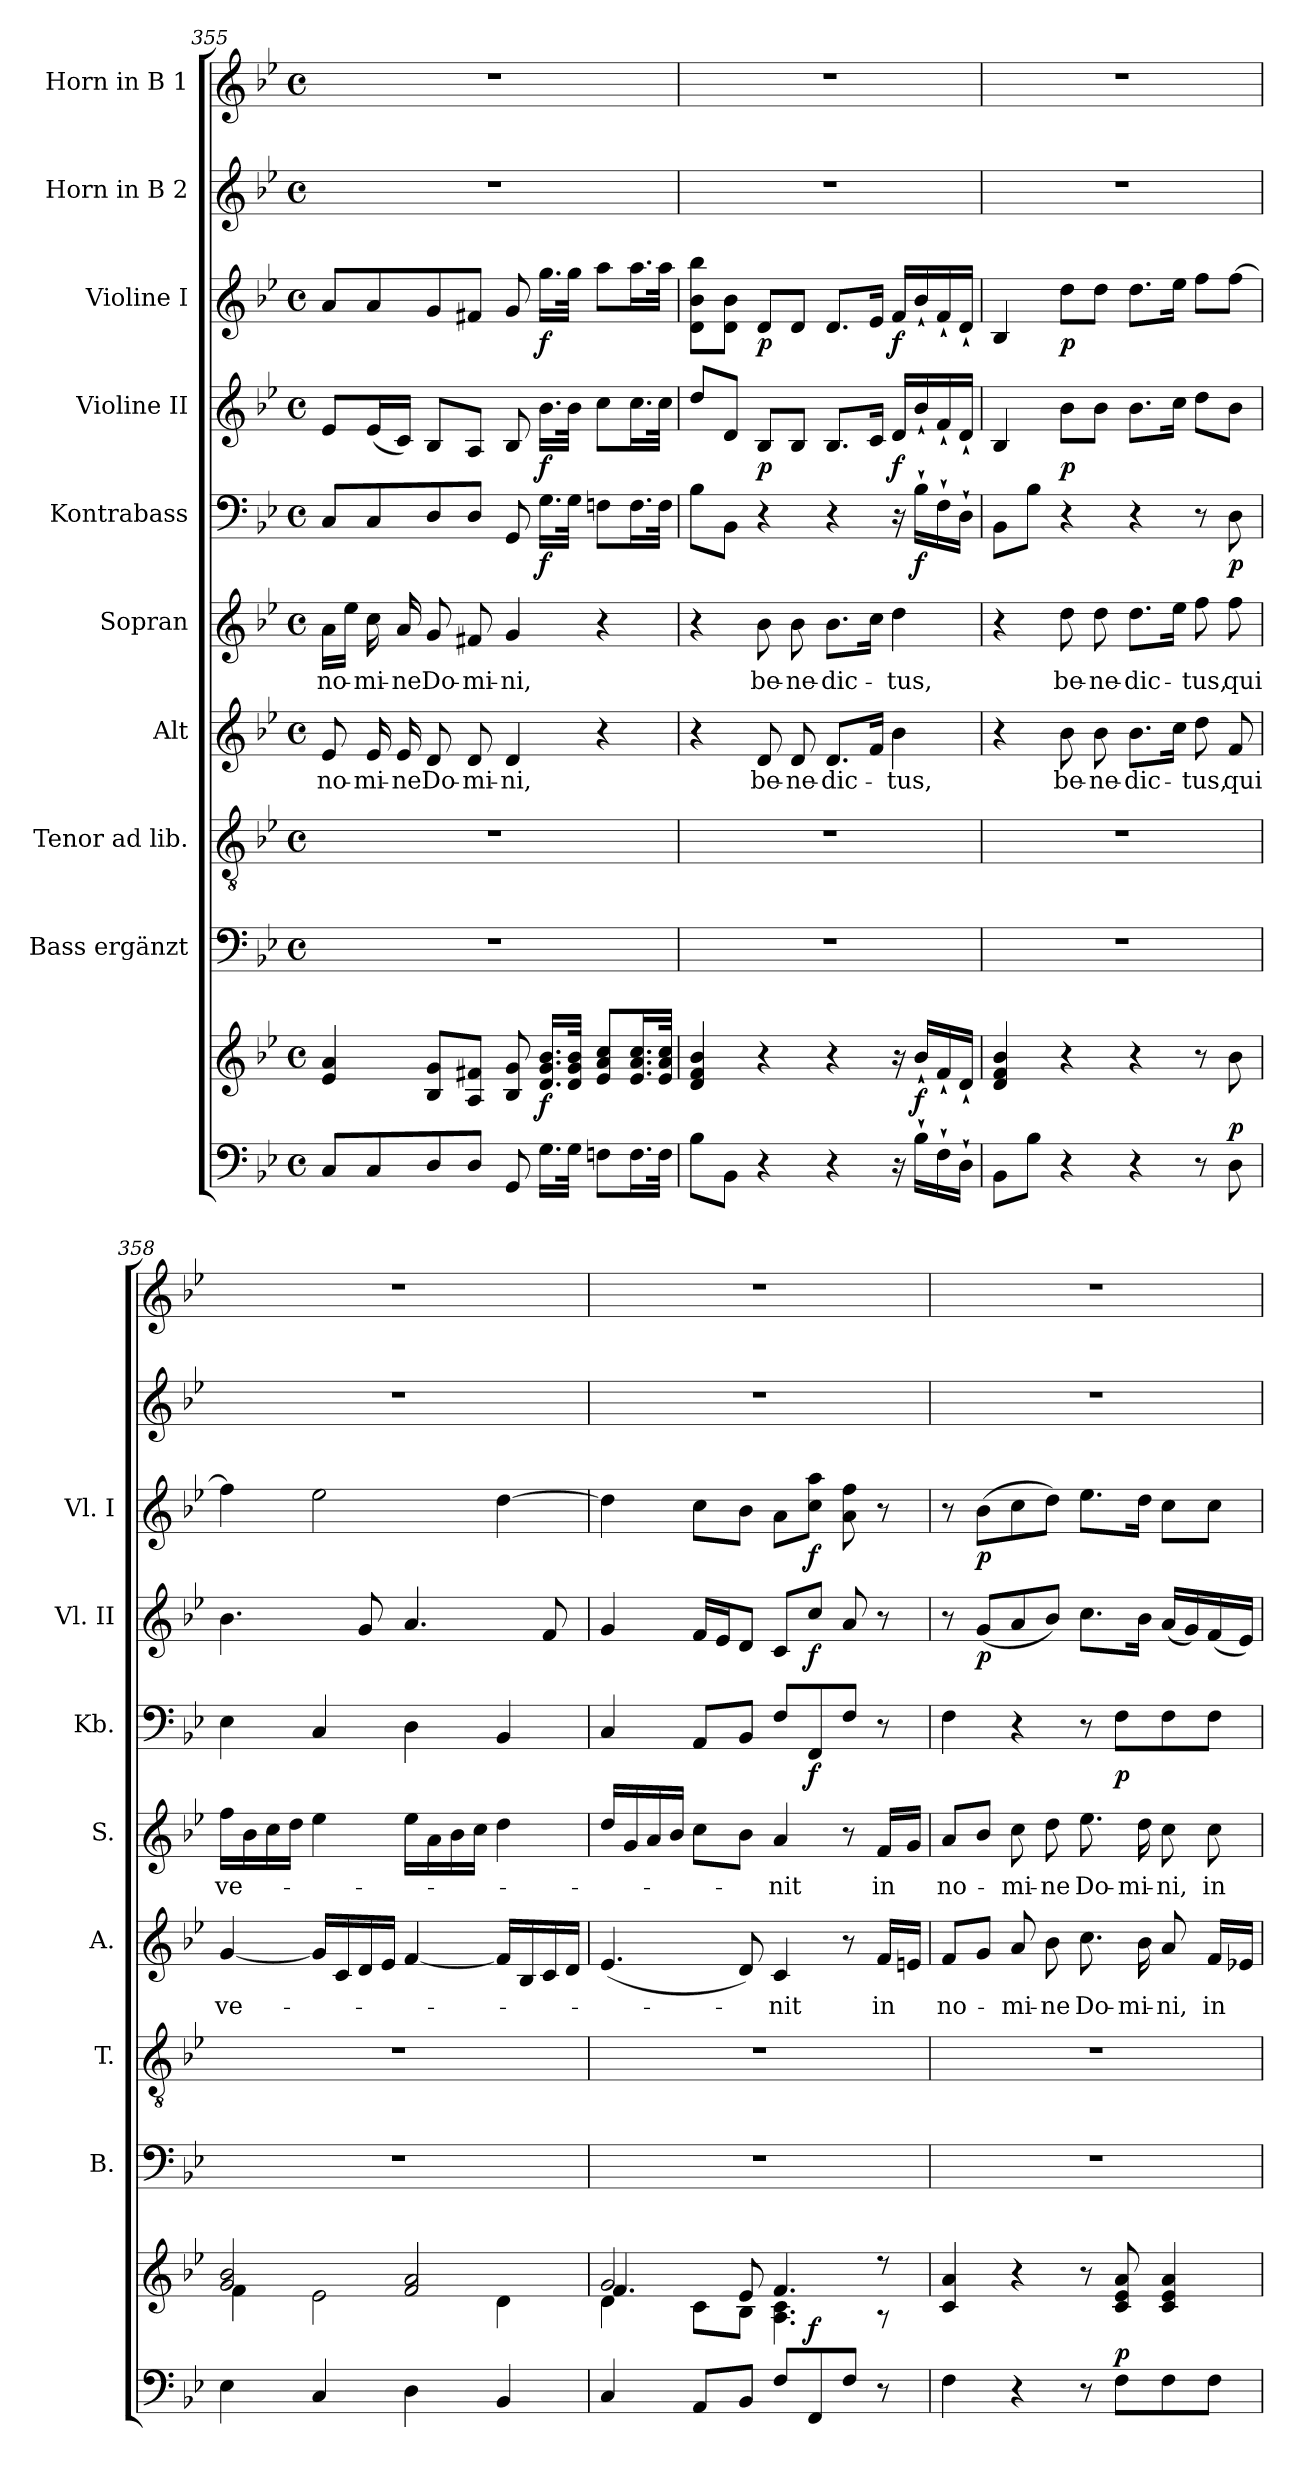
**kern	**kern	**dynam	**kern	**kern	**kern	**text	**kern	**text	**kern	**dynam	**kern	**dynam	**kern	**dynam	**kern	**kern
*part10	*part10	*part10	*part9	*part8	*part7	*part7	*part6	*part6	*part5	*part5	*part4	*part4	*part3	*part3	*part2	*part1
*staff11	*staff10	*staff10/11	*staff9	*staff8	*staff7	*staff7	*staff6	*staff6	*staff5	*staff5	*staff4	*staff4	*staff3	*staff3	*staff2	*staff1
*	*	*	*I"Bass ergänzt	*I"Tenor ad lib.	*I"Alt	*	*I"Sopran	*	*I"Kontrabass	*	*I"Violine II	*	*I"Violine I	*	*I"Horn in B 2	*I"Horn in B 1
*	*	*	*I'B.	*I'T.	*I'A.	*	*I'S.	*	*I'Kb.	*	*I'Vl. II	*	*I'Vl. I	*	*	*
!!LO:PB:g=z
*clefF4	*clefG2	*	*clefF4	*clefGv2	*clefG2	*	*clefG2	*	*clefF4	*	*clefG2	*	*clefG2	*	*clefG2	*clefG2
*	*	*	*	*	*	*	*	*	*ITrd7c12	*	*	*	*	*	*ITrd8c14	*ITrd8c14
*k[b-e-]	*k[b-e-]	*	*k[b-e-]	*k[b-e-]	*k[b-e-]	*	*k[b-e-]	*	*k[b-e-]	*	*k[b-e-]	*	*k[b-e-]	*	*k[b-e-]	*k[b-e-]
*B-:	*B-:	*	*B-:	*B-:	*B-:	*	*B-:	*	*B-:	*	*B-:	*	*B-:	*	*B-:	*B-:
*M4/4	*M4/4	*	*M4/4	*M4/4	*M4/4	*	*M4/4	*	*M4/4	*	*M4/4	*	*M4/4	*	*M4/4	*M4/4
*met(c)	*met(c)	*	*met(c)	*met(c)	*met(c)	*	*met(c)	*	*met(c)	*	*met(c)	*	*met(c)	*	*met(c)	*met(c)
=355	=355	=355	=355	=355	=355	=355	=355	=355	=355	=355	=355	=355	=355	=355	=355	=355
!	!	!	!	!	!	!LO:LY:b	!	!LO:LY:b	!	!	!	!	!	!	!	!
8C/L	4e-/ 4a/	.	1r	1r	8e-/	no-	16a\LL	no-	8CC/L	.	8e-/L	.	8a/L	.	1r	1r
.	.	.	.	.	.	.	16ee-\JJ	.	.	.	.	.	.	.	.	.
!	!	!	!	!	!	!LO:LY:b	!	!LO:LY:b	!	!	!	!	!	!	!	!
8C/	.	.	.	.	16e-/	-mi-	16cc\	-mi-	8CC/	.	(<16e-/L	.	8a/	.	.	.
!	!	!	!	!	!	!LO:LY:b	!	!LO:LY:b	!	!	!	!	!	!	!	!
.	.	.	.	.	16e-/	-ne	16a/	-ne	.	.	16c/JJ)	.	.	.	.	.
!	!	!	!	!	!	!LO:LY:b	!	!LO:LY:b	!	!	!	!	!	!	!	!
8D/	8B-/ 8g/L	.	.	.	8d/	Do-	8g/	Do-	8DD/	.	8B-/L	.	8g/	.	.	.
!	!	!	!	!	!	!LO:LY:b	!	!LO:LY:b	!	!	!	!	!	!	!	!
8D/J	8A/ 8f#X/J	.	.	.	8d/	-mi-	8f#X/	-mi-	8DD/J	.	8A/J	.	8f#X/J	.	.	.
!	!	!	!	!	!	!LO:LY:b	!	!LO:LY:b	!	!	!	!	!	!	!	!
8GG/	8B-/ 8g/	.	.	.	4d/	-ni,	4g/	-ni,	8GGG/	.	8B-/	.	8g/	.	.	.
!	!	!LO:DY:b	!	!	!	!	!	!	!	!LO:DY:b	!	!LO:DY:b	!	!LO:DY:b	!	!
16.G\LL	16.d/ 16.g/ 16.b-/LL	f	.	.	.	.	.	.	16.GG\LL	f	16.b-\LL	f	16.gg\LL	f	.	.
32G\JJk	32d/ 32g/ 32b-/JJk	.	.	.	.	.	.	.	32GG\JJk	.	32b-\JJk	.	32gg\JJk	.	.	.
8Fn\L	8e-/ 8a/ 8cc/L	.	.	.	4r	.	4r	.	8FFn\L	.	8cc\L	.	8aa\L	.	.	.
16.F\L	16.e-/ 16.a/ 16.cc/L	.	.	.	.	.	.	.	16.FF\L	.	16.cc\L	.	16.aa\L	.	.	.
32F\JJk	32e-/ 32a/ 32cc/JJk	.	.	.	.	.	.	.	32FF\JJk	.	32cc\JJk	.	32aa\JJk	.	.	.
=356	=356	=356	=356	=356	=356	=356	=356	=356	=356	=356	=356	=356	=356	=356	=356	=356
8B-\L	4d/ 4f/ 4b-/	.	1r	1r	4r	.	4r	.	8BB-\L	.	8dd/L	.	8d\ 8b-\ 8bb-\L	.	1r	1r
8BB-\J	.	.	.	.	.	.	.	.	8BBB-\J	.	8d/J	.	8d\ 8b-\J	.	.	.
!	!	!	!	!	!	!LO:LY:b	!	!LO:LY:b	!	!	!	!LO:DY:b	!	!LO:DY:b	!	!
4r	4r	.	.	.	8d/	be-	8b-\	be-	4r	.	8B-/L	p	8d/L	p	.	.
!	!	!	!	!	!	!LO:LY:b	!	!LO:LY:b	!	!	!	!	!	!	!	!
.	.	.	.	.	8d/	-ne-	8b-\	-ne-	.	.	8B-/J	.	8d/J	.	.	.
!	!	!	!	!	!	!LO:LY:b	!	!LO:LY:b	!	!	!	!	!	!	!	!
4r	4r	.	.	.	8.d/L	-dic-	8.b-\L	-dic-	4r	.	8.B-/L	.	8.d/L	.	.	.
.	.	.	.	.	16f/Jk	.	16cc\Jk	.	.	.	16c/Jk	.	16e-/Jk	.	.	.
!	!	!	!	!	!	!LO:LY:b	!	!LO:LY:b	!	!	!	!LO:DY:b	!	!LO:DY:b	!	!
16r	16r	.	.	.	4b-\	-tus,	4dd\	-tus,	16r	.	16d/LL	f	16f/LL	f	.	.
!	!	!LO:DY:a=2	!	!	!	!	!	!	!	!LO:DY:b	!	!	!	!	!	!
16B-`>\LL	16b-`</LL	f	.	.	.	.	.	.	16BB-`>\LL	f	16b-`</	.	16b-`</	.	.	.
16F`>\	16f`</	.	.	.	.	.	.	.	16FF`>\	.	16f`</	.	16f`</	.	.	.
16D`>\JJ	16d`</JJ	.	.	.	.	.	.	.	16DD`>\JJ	.	16d`</JJ	.	16d`</JJ	.	.	.
=357	=357	=357	=357	=357	=357	=357	=357	=357	=357	=357	=357	=357	=357	=357	=357	=357
8BB-\L	4d/ 4f/ 4b-/	.	1r	1r	4r	.	4r	.	8BBB-\L	.	4B-/	.	4B-/	.	1r	1r
8B-\J	.	.	.	.	.	.	.	.	8BB-\J	.	.	.	.	.	.	.
!	!	!	!	!	!	!LO:LY:b	!	!LO:LY:b	!	!	!	!LO:DY:b	!	!LO:DY:b	!	!
4r	4r	.	.	.	8b-\	be-	8dd\	be-	4r	.	8b-\L	p	8dd\L	p	.	.
!	!	!	!	!	!	!LO:LY:b	!	!LO:LY:b	!	!	!	!	!	!	!	!
.	.	.	.	.	8b-\	-ne-	8dd\	-ne-	.	.	8b-\J	.	8dd\J	.	.	.
!	!	!	!	!	!	!LO:LY:b	!	!LO:LY:b	!	!	!	!	!	!	!	!
4r	4r	.	.	.	8.b-\L	-dic-	8.dd\L	-dic-	4r	.	8.b-\L	.	8.dd\L	.	.	.
.	.	.	.	.	16cc\Jk	.	16ee-\Jk	.	.	.	16cc\Jk	.	16ee-\Jk	.	.	.
!	!	!	!	!	!	!LO:LY:b	!	!LO:LY:b	!	!	!	!	!	!	!	!
8r	8r	.	.	.	8dd\	-tus,	8ff\	-tus,	8r	.	8dd\L	.	8ff\L	.	.	.
!	!	!LO:DY:a=2	!	!	!	!LO:LY:b	!	!LO:LY:b	!	!LO:DY:b	!	!	!	!	!	!
8D\	8b-\	p	.	.	8f/	qui	8ff\	qui	8DD\	p	8b-\J	.	[8ff\J	.	.	.
!!LO:PB:g=z
=358	=358	=358	=358	=358	=358	=358	=358	=358	=358	=358	=358	=358	=358	=358	=358	=358
*	*^	*	*	*	*	*	*	*	*	*	*	*	*	*	*	*
!	!	!	!	!	!	!	!LO:LY:b	!	!LO:LY:b	!	!	!	!	!	!	!	!
4E-\	2g/ 2b-/	4f\	.	1r	1r	[4g/	ve-	16ff\LL	ve-	4EE-\	.	4.b-\	.	4ff\]	.	1r	1r
.	.	.	.	.	.	.	.	16b-\	.	.	.	.	.	.	.	.	.
.	.	.	.	.	.	.	.	16cc\	.	.	.	.	.	.	.	.	.
.	.	.	.	.	.	.	.	16dd\JJ	.	.	.	.	.	.	.	.	.
4C/	.	2e-\	.	.	.	16g/LL]	.	4ee-\	.	4CC/	.	.	.	2ee-\	.	.	.
.	.	.	.	.	.	16c/	.	.	.	.	.	.	.	.	.	.	.
.	.	.	.	.	.	16d/	.	.	.	.	.	8g/	.	.	.	.	.
.	.	.	.	.	.	16e-/JJ	.	.	.	.	.	.	.	.	.	.	.
4D\	2f/ 2a/	.	.	.	.	[4f/	.	16ee-\LL	.	4DD\	.	4.a/	.	.	.	.	.
.	.	.	.	.	.	.	.	16a\	.	.	.	.	.	.	.	.	.
.	.	.	.	.	.	.	.	16b-\	.	.	.	.	.	.	.	.	.
.	.	.	.	.	.	.	.	16cc\JJ	.	.	.	.	.	.	.	.	.
4BB-/	.	4d\	.	.	.	16f/LL]	.	4dd\	.	4BBB-/	.	.	.	[4dd\	.	.	.
.	.	.	.	.	.	16B-/	.	.	.	.	.	.	.	.	.	.	.
.	.	.	.	.	.	16c/	.	.	.	.	.	8f/	.	.	.	.	.
.	.	.	.	.	.	16d/JJ	.	.	.	.	.	.	.	.	.	.	.
=359	=359	=359	=359	=359	=359	=359	=359	=359	=359	=359	=359	=359	=359	=359	=359	=359	=359
*	*	*^	*	*	*	*	*	*	*	*	*	*	*	*	*	*	*
4C/	2g/	4d\	4.f/	.	1r	1r	(<4.e-/	.	16dd/LL	.	4CC/	.	4g/	.	4dd\]	.	1r	1r
.	.	.	.	.	.	.	.	.	16g/	.	.	.	.	.	.	.	.	.
.	.	.	.	.	.	.	.	.	16a/	.	.	.	.	.	.	.	.	.
.	.	.	.	.	.	.	.	.	16b-/JJ	.	.	.	.	.	.	.	.	.
8AA/L	.	8c\L	.	.	.	.	.	.	8cc\L	.	8AAA/L	.	16f/LL	.	8cc\L	.	.	.
.	.	.	.	.	.	.	.	.	.	.	.	.	16e-/J	.	.	.	.	.
8BB-/J	.	8B-\J	8e-/	.	.	.	8d/)	.	8b-\J	.	8BBB-/J	.	8d/J	.	8b-\J	.	.	.
!	!	!	!	!	!	!	!	!LO:LY:b	!	!LO:LY:b	!	!	!	!	!	!	!	!
8F/L	4.f/	4.A\ 4.c\	2ryy	.	.	.	4c/	-nit	4a/	-nit	8FF/L	.	8c/L	.	8a\L	.	.	.
!	!	!	!	!LO:DY:a=2	!	!	!	!	!	!	!	!LO:DY:b	!	!LO:DY:b	!	!LO:DY:b	!	!
8FF/	.	.	.	f	.	.	.	.	.	.	8FFF/	f	8cc/J	f	8cc\ 8aa\J	f	.	.
8F/J	.	.	.	.	.	.	8r	.	8r	.	8FF/J	.	8a/	.	8a\ 8ff\	.	.	.
!	!	!	!	!	!	!	!	!LO:LY:b	!	!LO:LY:b	!	!	!	!	!	!	!	!
8r	8r	8r	.	.	.	.	16f/LL	in	16f/LL	in	8r	.	8r	.	8r	.	.	.
.	.	.	.	.	.	.	16en/JJ	.	16g/JJ	.	.	.	.	.	.	.	.	.
*	*v	*v	*v	*	*	*	*	*	*	*	*	*	*	*	*	*	*	*
=360	=360	=360	=360	=360	=360	=360	=360	=360	=360	=360	=360	=360	=360	=360	=360	=360
!	!	!	!	!	!	!LO:LY:b	!	!LO:LY:b	!	!	!	!	!	!	!	!
4F\	4c/ 4a/	.	1r	1r	8f/L	no-	8a/L	no-	4FF\	.	8r	.	8r	.	1r	1r
!	!	!	!	!	!	!	!	!	!	!	!	!LO:DY:b	!	!LO:DY:b	!	!
.	.	.	.	.	8g/J	.	8b-/J	.	.	.	(<8g/L	p	(>8b-\L	p	.	.
!	!	!	!	!	!	!LO:LY:b	!	!LO:LY:b	!	!	!	!	!	!	!	!
4r	4r	.	.	.	8a/	-mi-	8cc\	-mi-	4r	.	8a/	.	8cc\	.	.	.
!	!	!	!	!	!	!LO:LY:b	!	!LO:LY:b	!	!	!	!	!	!	!	!
.	.	.	.	.	8b-\	-ne	8dd\	-ne	.	.	8b-/J)	.	8dd\J)	.	.	.
!	!	!	!	!	!	!LO:LY:b	!	!LO:LY:b	!	!	!	!	!	!	!	!
8r	8r	.	.	.	8.cc\	Do-	8.ee-\	Do-	8r	.	8.cc\L	.	8.ee-\L	.	.	.
!	!	!LO:DY:a=2	!	!	!	!	!	!	!	!LO:DY:b	!	!	!	!	!	!
8F\L	8c/ 8e-/ 8a/	p	.	.	.	.	.	.	8FF\L	p	.	.	.	.	.	.
!	!	!	!	!	!	!LO:LY:b	!	!LO:LY:b	!	!	!	!	!	!	!	!
.	.	.	.	.	16b-\	-mi-	16dd\	-mi-	.	.	16b-\Jk	.	16dd\Jk	.	.	.
!	!	!	!	!	!	!LO:LY:b	!	!LO:LY:b	!	!	!	!	!	!	!	!
8F\	4c/ 4e-/ 4a/	.	.	.	8a/	-ni,	8cc\	-ni,	8FF\	.	(<16a/LL	.	8cc\L	.	.	.
.	.	.	.	.	.	.	.	.	.	.	16g/)	.	.	.	.	.
!	!	!	!	!	!	!LO:LY:b	!	!LO:LY:b	!	!	!	!	!	!	!	!
8F\J	.	.	.	.	16f/LL	in	8cc\	in	8FF\J	.	(<16f/	.	8cc\J	.	.	.
.	.	.	.	.	16e-X/JJ	.	.	.	.	.	16e-/JJ)	.	.	.	.	.
=	=	=	=	=	=	=	=	=	=	=	=	=	=	=	=	=
*-	*-	*-	*-	*-	*-	*-	*-	*-	*-	*-	*-	*-	*-	*-	*-	*-
